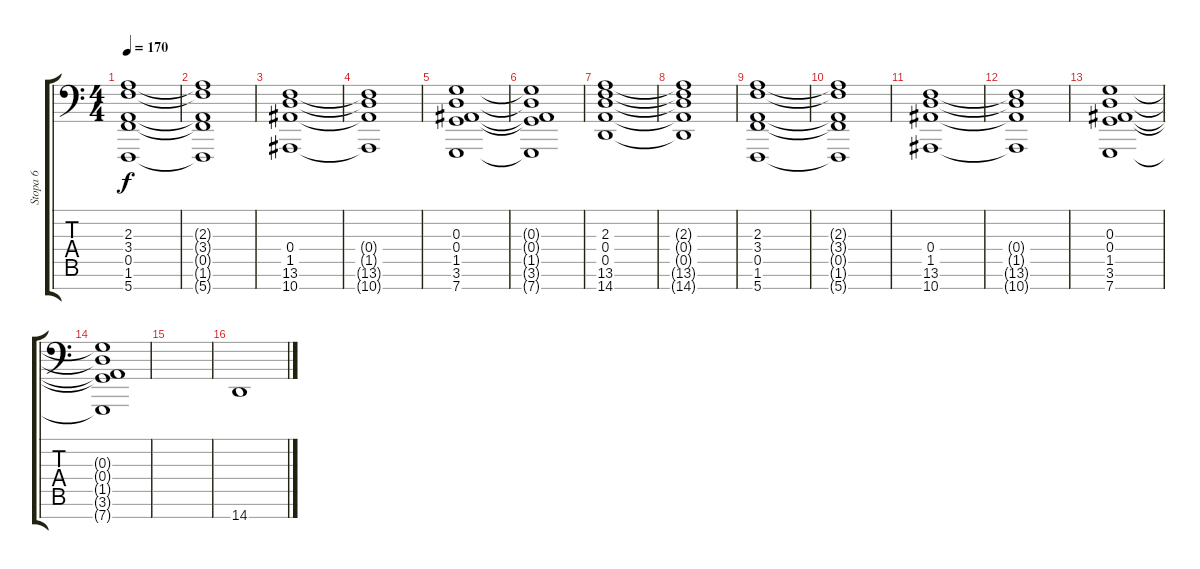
\track ("Stopa 6" "Stopa 6") {instrument stringensemble2}
\staff {score tabs}
\tuning (E4 B3 G3 D3 A2 E2 C1) {hide}
\ts (4 4)
\tempo 170
\clef f4
\ks c
(2.3 3.4 0.5 1.6 5.7).1{dy f} |
(2.3{t} 3.4{t} 0.5{t} 1.6{t} 5.7{t}).1 |
(0.4 1.5 13.6 10.7).1 |
(0.4{t} 1.5{t} 13.6{t} 10.7{t}).1 |
(0.3 0.4 1.5 3.6 7.7).1 |
(0.3{t} 0.4{t} 1.5{t} 3.6{t} 7.7{t}).1 |
(2.3 0.4 0.5 13.6 14.7).1 |
(2.3{t} 0.4{t} 0.5{t} 13.6{t} 14.7{t}).1 |
(2.3 3.4 0.5 1.6 5.7).1 |
(2.3{t} 3.4{t} 0.5{t} 1.6{t} 5.7{t}).1 |
(0.4 1.5 13.6 10.7).1 |
(0.4{t} 1.5{t} 13.6{t} 10.7{t}).1 |
(0.3 0.4 1.5 3.6 7.7).1 |
(0.3{t} 0.4{t} 1.5{t} 3.6{t} 7.7{t}).1 |
|
14.7.1
